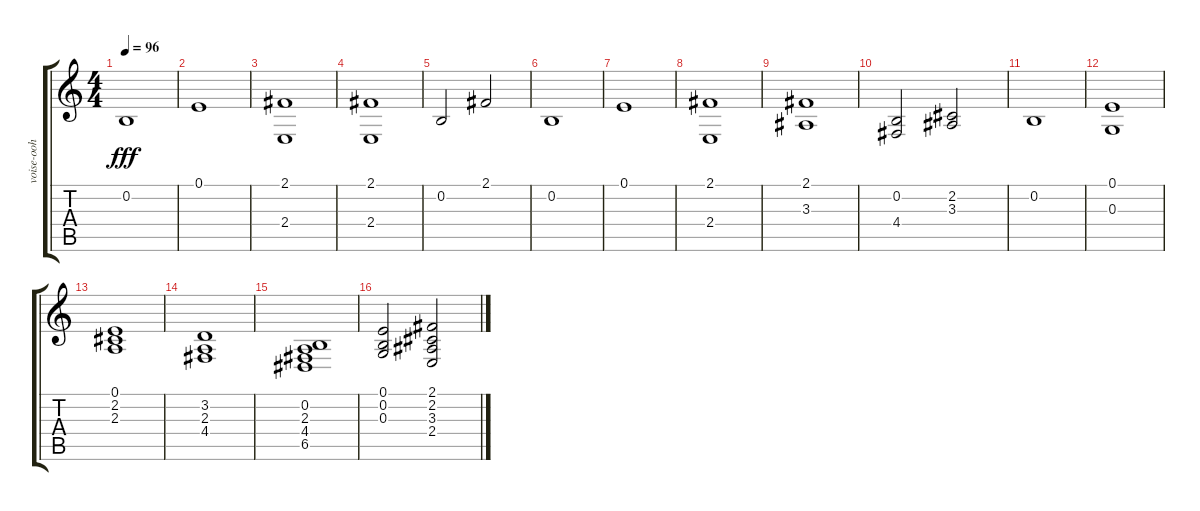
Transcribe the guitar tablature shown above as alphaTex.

\track ("voise-ooh" "voise-ooh") {instrument seashore}
\staff {score tabs}
\tuning (E4 B3 G3 D3 A2 E2) {hide}
\ts (4 4)
\tempo 96
\clef g2
\ks c
0.2.1{dy fff} |
0.1.1 |
(2.1 2.4).1 |
(2.1 2.4).1 |
0.2.2 2.1.2 |
0.2.1 |
0.1.1 |
(2.1 2.4).1 |
(2.1 3.3).1 |
(0.2 4.4).2 (2.2 3.3).2 |
0.2.1 |
(0.1 0.3).1 |
(0.1 2.2 2.3).1 |
(3.2 2.3 4.4).1 |
(0.2 2.3 4.4 6.5).1 |
(0.1 0.2 0.3).2 (2.1 2.2 3.3 2.4).2
